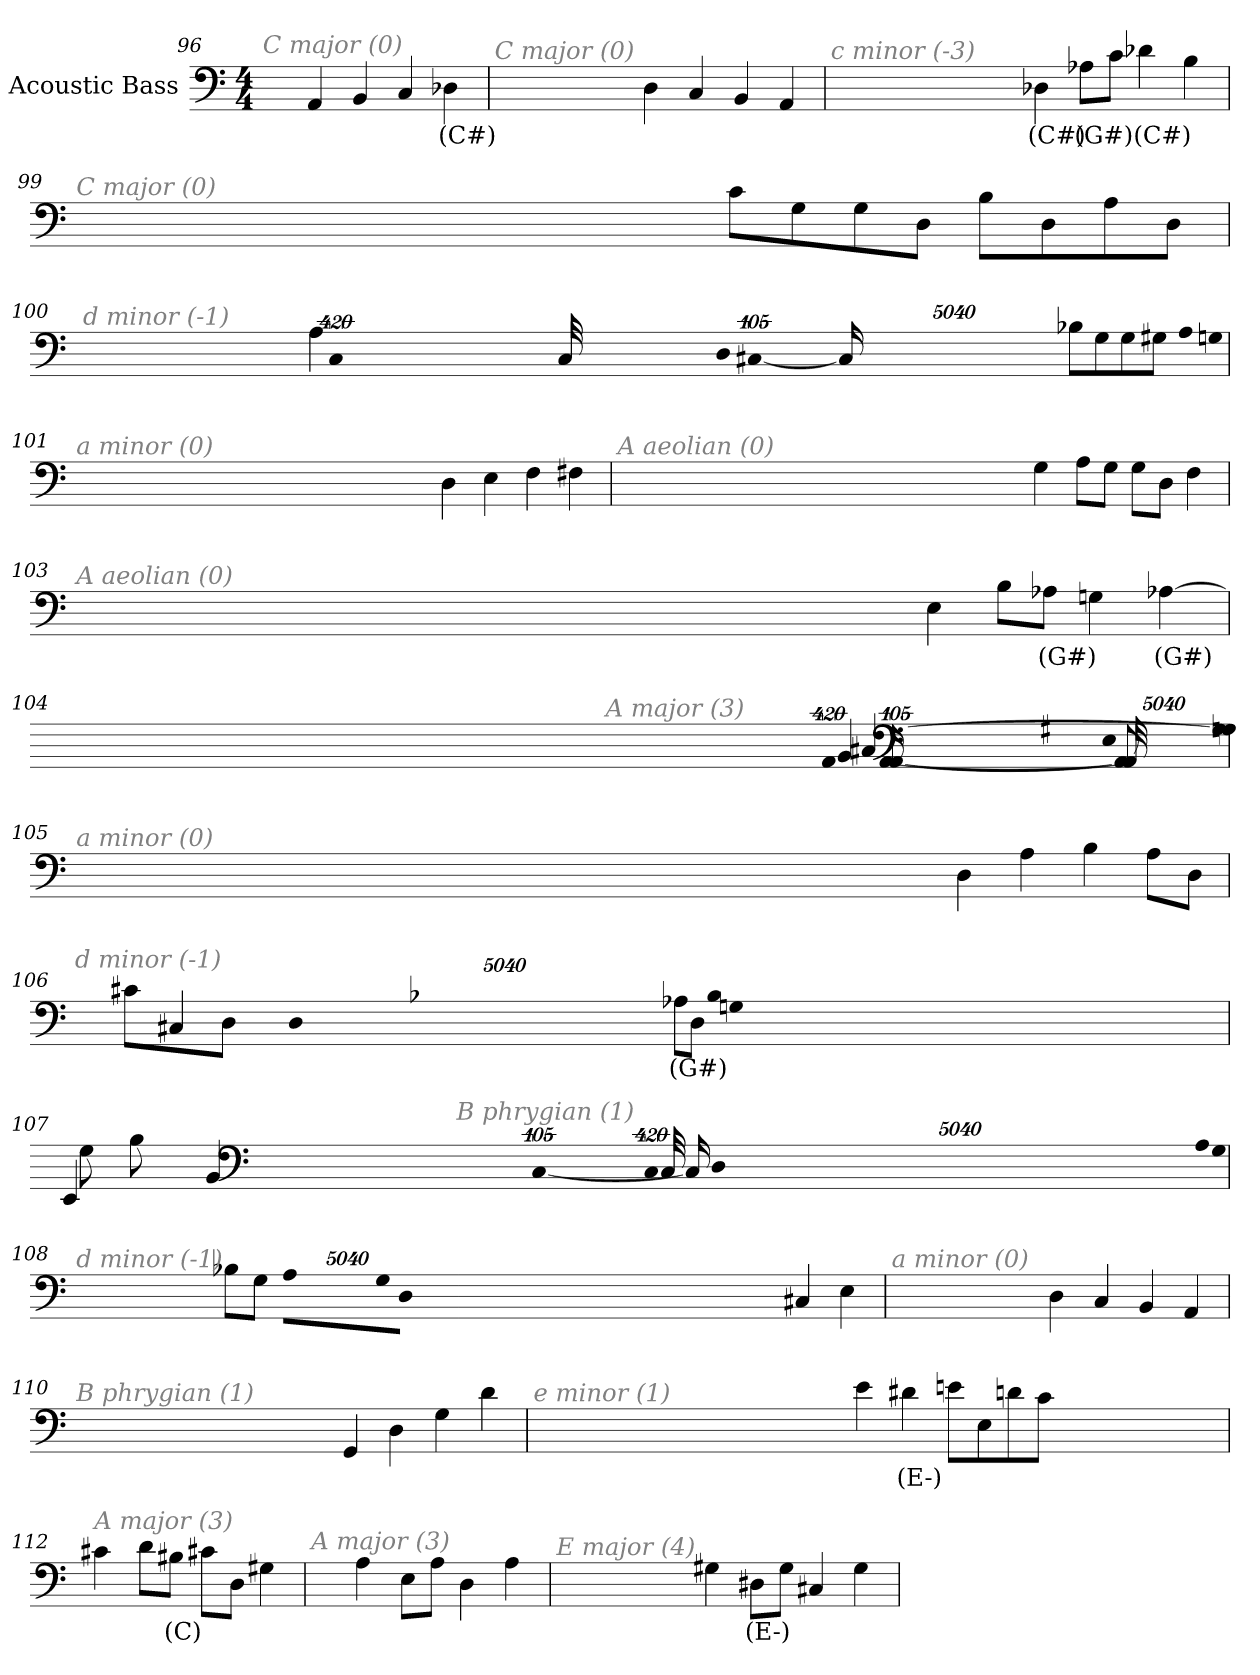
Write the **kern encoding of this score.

**kern	**text
*part1	*part1
*staff1	*staff1
*I"Acoustic Bass	*
*clefF4	*
*ITrd7c12	*
*k[]	*
*C:	*
*M4/4	*
=96	=96
!LO:TX:i:color=#808080:t=C major (0)	!
4AAA	.
4BBB	.
4CC	.
4DD-Xi	(C#)
=97	=97
!LO:TX:i:color=#808080:t=C major (0)	!
4DD	.
4CC	.
4BBB	.
4AAA	.
=98	=98
!LO:TX:i:color=#808080:t=c minor (-3)	!
4DD-Xi	(C#)
8AA-XiL	(G#)
8CJ	.
4D-Xi	(C#)
4BB	.
=99	=99
!LO:TX:i:color=#808080:t=C major (0)	!
8CL	.
8GG	.
8GG	.
8DDJ	.
8BBL	.
8DD	.
8AA	.
8DDJ	.
=100	=100
!LO:TX:i:color=#808080:t=d minor (-1)	!
8BB-XL	.
8GG	.
8GG	.
8GG#XJ	.
!LO:N:vis=8	!
40320%3347AAL	.
!LO:N:vis=8	!
40320%3347GGn	.
!LO:N:vis=8	!
40320%3347DDJ	.
!LO:N:vis=1024	!
[13440%13CC#XL	.
16CC#L_	.
32CC#L_	.
!LO:N:vis=1024%31	!
13440%407CC#L]	.
8AAJ	.
=101	=101
!LO:TX:i:color=#808080:t=a minor (0)	!
4DD	.
4EE	.
4FF	.
4FF#X	.
=102	=102
!LO:TX:i:color=#808080:t=A aeolian (0)	!
4GG	.
8AAL	.
8GGJ	.
8GGL	.
8DDJ	.
4FF	.
=103	=103
!LO:TX:i:color=#808080:t=A aeolian (0)	!
4EE	.
8BBL	.
8AA-XiJ	(G#)
4GGn	.
[4AA-Xi	(G#)
=104	=104
!LO:TX:i:color=#808080:t=A major (3)	!
!LO:N:vis=8	!
40320%3347GG#XL]	.
!LO:N:vis=8	!
40320%3347GGn	.
!LO:N:vis=8	!
40320%3347EEJ	.
!LO:N:vis=1024	!
[13440%13AAA	.
8AAA_	.
16AAA_	.
32AAA_	.
!LO:N:vis=1024%31	!
13440%407AAA]	.
4BBB	.
4CC#X	.
=105	=105
!LO:TX:i:color=#808080:t=a minor (0)	!
4DD	.
4AA	.
4BB	.
8AAL	.
8DDJ	.
=106	=106
!LO:TX:i:color=#808080:t=d minor (-1)	!
8AA-XiL	(G#)
8DDJ	.
!LO:N:vis=8	!
40320%3347BB-XL	.
!LO:N:vis=8	!
40320%3347GGn	.
!LO:N:vis=8	!
40320%3347DDJ	.
4CC#X	.
8C#XL	.
8DDJ	.
=107	=107
!LO:TX:i:color=#808080:t=B phrygian (1)	!
!LO:N:vis=8	!
40320%3347AAL	.
!LO:N:vis=8	!
40320%3347GG	.
!LO:N:vis=8	!
40320%3347DDJ	.
!LO:N:vis=1024	!
[13440%13CCL	.
16CCL_	.
32CCL_	.
!LO:N:vis=1024%31	!
13440%407CCL]	.
8EEEJ	.
4BBB	.
8BBL	.
8GGJ	.
=108	=108
!LO:TX:i:color=#808080:t=d minor (-1)	!
8BB-XL	.
8GGJ	.
!LO:N:vis=8	!
40320%3347AAL	.
!LO:N:vis=8	!
40320%3347GG	.
!LO:N:vis=8	!
40320%3347DDJ	.
4CC#X	.
4EE	.
=109	=109
!LO:TX:i:color=#808080:t=a minor (0)	!
4DD	.
4CC	.
4BBB	.
4AAA	.
=110	=110
!LO:TX:i:color=#808080:t=B phrygian (1)	!
4GGG	.
4DD	.
4GG	.
4D	.
=111	=111
!LO:TX:i:color=#808080:t=e minor (1)	!
4E	.
4D#Xi	(E-)
8EnL	.
8EE	.
8D	.
8CJ	.
=112	=112
!LO:TX:i:color=#808080:t=A major (3)	!
4C#X	.
8DL	.
8BB#XiJ	(C)
8C#XL	.
8DDJ	.
4GG#X	.
=113	=113
!LO:TX:i:color=#808080:t=A major (3)	!
4AA	.
8EEL	.
8AAJ	.
4DD	.
4AA	.
=114	=114
!LO:TX:i:color=#808080:t=E major (4)	!
4GG#X	.
8DD#XiL	(E-)
8GG#J	.
4CC#X	.
4GG#	.
=	=
*-	*-
